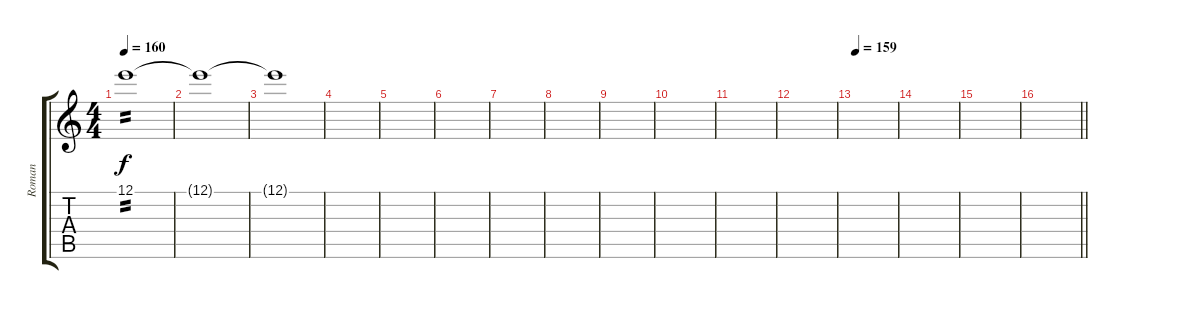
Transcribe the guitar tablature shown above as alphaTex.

\track ("Roman" "Roman") {instrument overdrivenguitar}
\staff {score tabs}
\tuning (E4 B3 G3 D3 A2 E2) {hide}
\ts (4 4)
\section ("" "")
\tempo 160
\clef g2
\ks c
12.1.1{tp 2 dy f} |
12.1{t}.1{volume 0} |
12.1{t}.1 |
|
|
|
|
|
|
|
|
|
\tempo 159
|
|
|
\barLineRight lightlight
